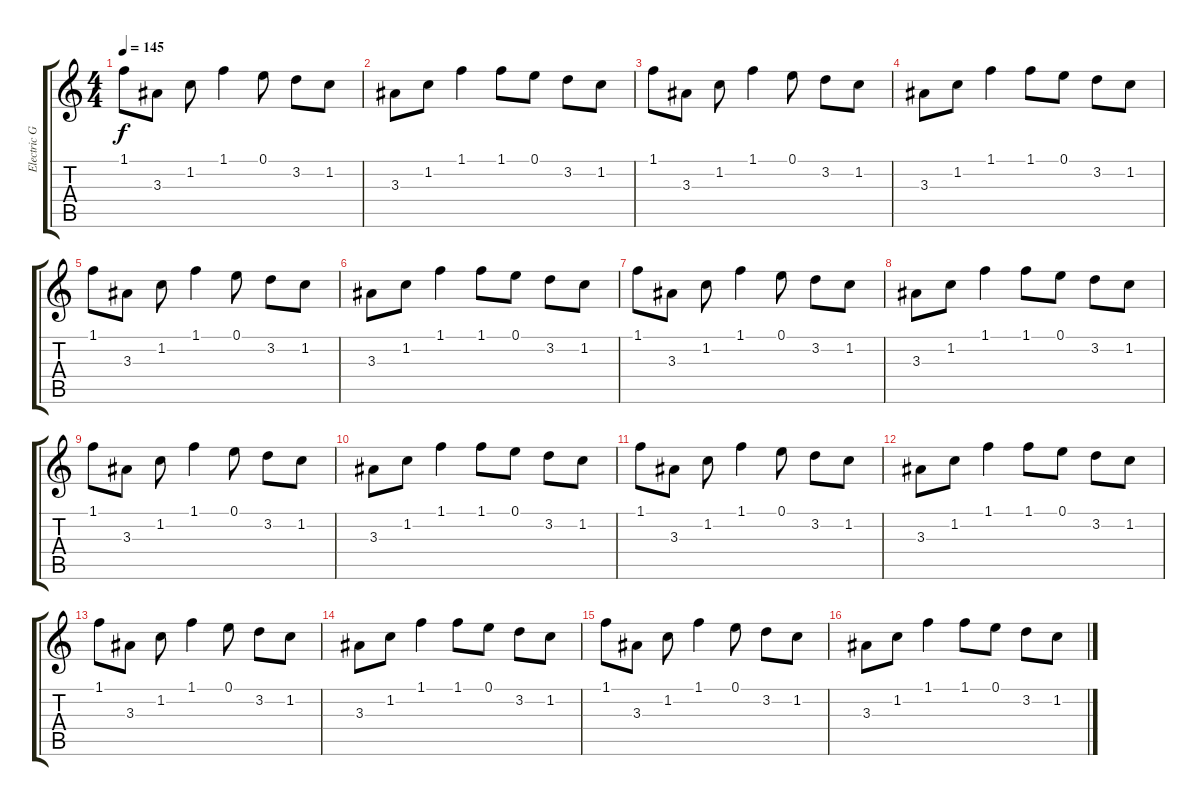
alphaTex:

\track ("Electric Guitar" "Electric G") {instrument distortionguitar}
\staff {score tabs}
\tuning (E4 B3 G3 D3 A2 E2) {hide}
\ts (4 4)
\tempo 145
\clef g2
\ks c
1.1.8{dy f} 3.3.8 1.2.8 1.1.4 0.1.8 3.2.8 1.2.8 |
3.3.8 1.2.8 1.1.4 1.1.8 0.1.8 3.2.8 1.2.8 |
1.1.8 3.3.8 1.2.8 1.1.4 0.1.8 3.2.8 1.2.8 |
3.3.8 1.2.8 1.1.4 1.1.8 0.1.8 3.2.8 1.2.8 |
1.1.8 3.3.8 1.2.8 1.1.4 0.1.8 3.2.8 1.2.8 |
3.3.8 1.2.8 1.1.4 1.1.8 0.1.8 3.2.8 1.2.8 |
1.1.8 3.3.8 1.2.8 1.1.4 0.1.8 3.2.8 1.2.8 |
3.3.8 1.2.8 1.1.4 1.1.8 0.1.8 3.2.8 1.2.8 |
1.1.8 3.3.8 1.2.8 1.1.4 0.1.8 3.2.8 1.2.8 |
3.3.8 1.2.8 1.1.4 1.1.8 0.1.8 3.2.8 1.2.8 |
1.1.8 3.3.8 1.2.8 1.1.4 0.1.8 3.2.8 1.2.8 |
3.3.8 1.2.8 1.1.4 1.1.8 0.1.8 3.2.8 1.2.8 |
1.1.8 3.3.8 1.2.8 1.1.4 0.1.8 3.2.8 1.2.8 |
3.3.8 1.2.8 1.1.4 1.1.8 0.1.8 3.2.8 1.2.8 |
1.1.8 3.3.8 1.2.8 1.1.4 0.1.8 3.2.8 1.2.8 |
3.3.8 1.2.8 1.1.4 1.1.8 0.1.8 3.2.8 1.2.8
